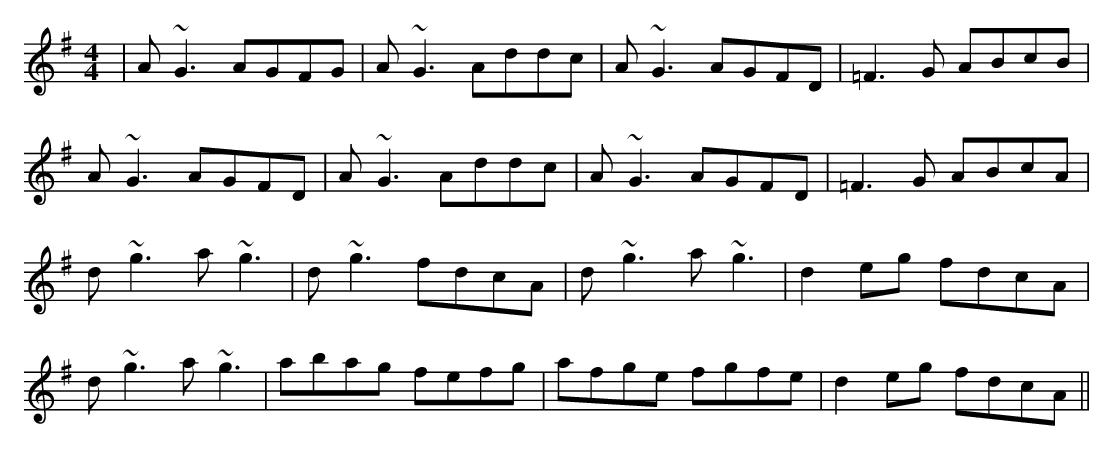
X:1
M:4/4
K:G
|A~G3 AGFG|A~G3 Addc|A~G3 AGFD|=F3G ABcB|
A~G3 AGFD|A~G3 Addc|A~G3 AGFD|=F3G ABcA|
d~g3 a~g3|d~g3 fdcA|d~g3 a~g3|d2eg fdcA|
d~g3 a~g3|abag fefg|afge fgfe|d2eg fdcA||
